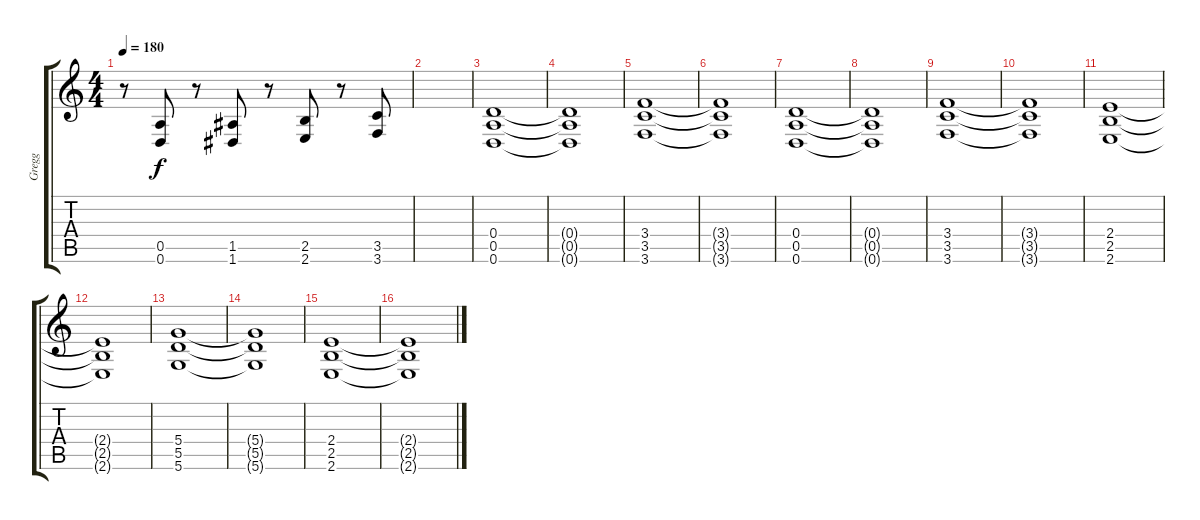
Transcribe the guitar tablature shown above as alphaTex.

\track ("Gregg" "Gregg") {instrument distortionguitar}
\staff {score tabs}
\tuning (E4 B3 G3 D3 A2 D2) {hide}
\ts (4 4)
\tempo 180
\clef g2
\ks c
r.8{dy f} (0.5 0.6).8 r.8 (1.5 1.6).8 r.8 (2.5 2.6).8 r.8 (3.5 3.6).8 |
|
(0.4 0.5 0.6).1 |
(0.4{t} 0.5{t} 0.6{t}).1 |
(3.4 3.5 3.6).1 |
(3.4{t} 3.5{t} 3.6{t}).1 |
(0.4 0.5 0.6).1 |
(0.4{t} 0.5{t} 0.6{t}).1 |
(3.4 3.5 3.6).1 |
(3.4{t} 3.5{t} 3.6{t}).1 |
(2.4 2.5 2.6).1 |
(2.4{t} 2.5{t} 2.6{t}).1 |
(5.4 5.5 5.6).1 |
(5.4{t} 5.5{t} 5.6{t}).1 |
(2.4 2.5 2.6).1 |
(2.4{t} 2.5{t} 2.6{t}).1
